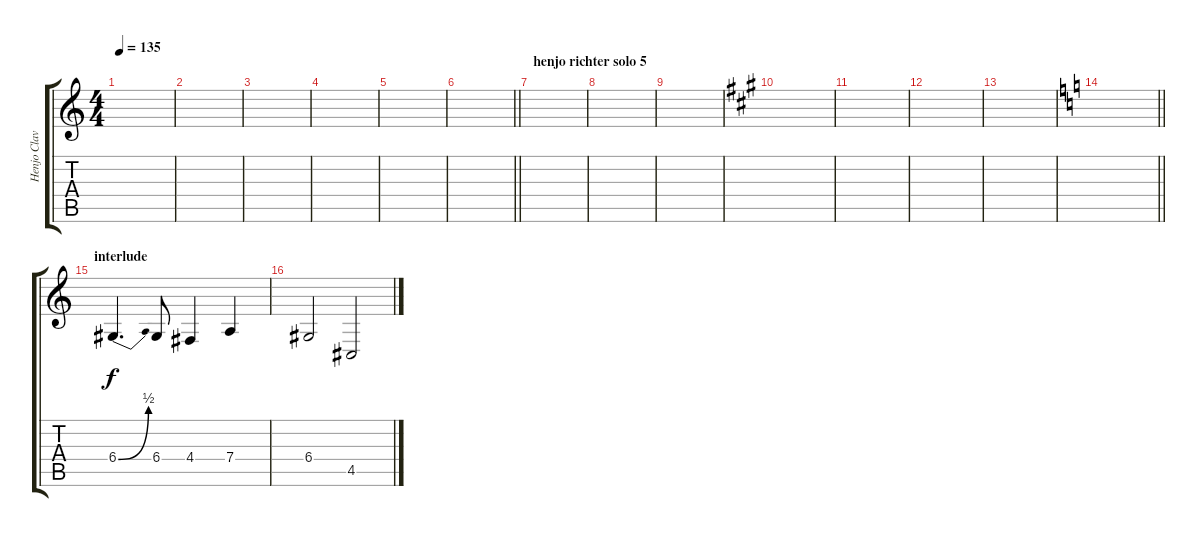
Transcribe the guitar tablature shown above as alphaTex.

\track ("Henjo Claviers" "Henjo Clav") {instrument clavinet}
\staff {score tabs}
\tuning (E4 B3 G3 D3 A2 E2) {hide}
\ts (4 4)
\tempo 135
\clef g2
\ks c
|
|
|
|
|
\barLineRight lightlight
|
\section ("" "henjo richter solo 5")
|
|
|
\ks a
|
|
|
|
\barLineRight lightlight
\ks c
|
\section ("" "interlude")
6.4{be (bend 0 0 60 2)}.4{d volume 16} 6.4.8 4.4.4 7.4.4 |
6.4.2 4.5.2
